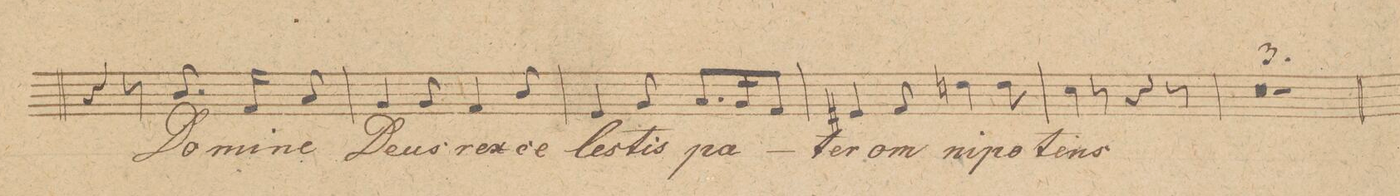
**kern	**text	**dynam
*I"Baſso 2do	*	*
*clefF4	*	*
*k[]	*	*
*M6/8	*	*
4r	.	.
8r	.	.
8.D/	Do-	.
16AA/	-mi-	.
8C/	-ne	.
=31	=31	=31
4BB/	De-	.
8BB/	-us	.
4AA/	rex	.
8D/	ce-	.
=32	=32	=32
4GG/	-les-	.
8BB/	-tis	.
8.C/L	pa-	.
16BB/K	.	.
8AA/J	.	.
=33	=33	=33
4GG#X/	-ter	.
8AA/	om-	.
4Fn\	-ni-	.
8F\	-po-	.
=34	=34	=34
4E\	-tens	.
8r	.	.
4r	.	.
8r	.	.
=35	=35	=35
1.r	.	.
=36	=36	=36
=37	=37	=37
2.r	.	.
=38	=38	=38
*-	*-	*-
